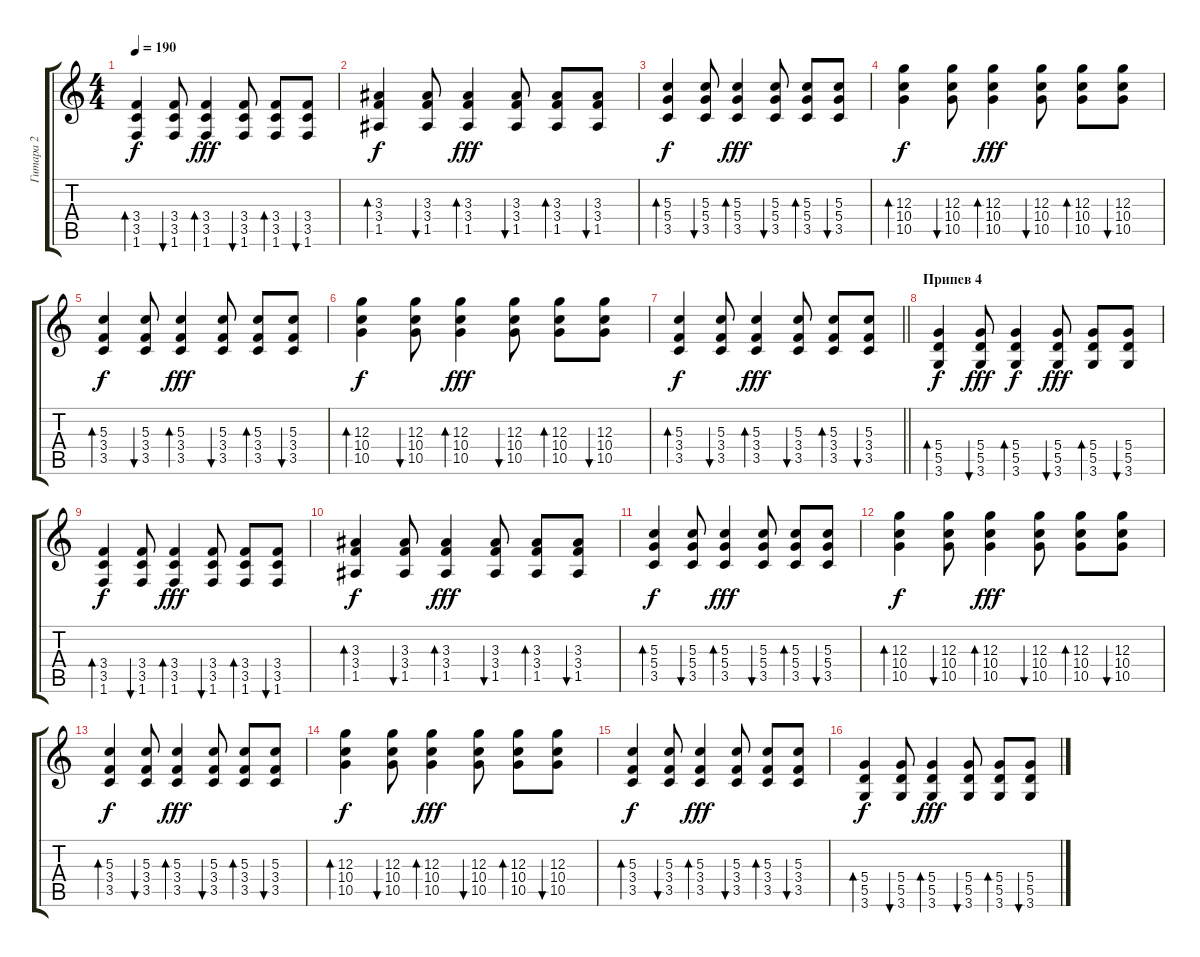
\track ("Гитара 2" "Гитара 2") {instrument distortionguitar}
\staff {score tabs}
\tuning (E4 B3 G3 D3 A2 E2) {hide}
\ts (4 4)
\tempo 190
\clef g2
\ks c
(3.4 3.5 1.6).4{bd 60 dy f} (3.4 3.5 1.6).8{bu 60} (3.4 3.5 1.6).4{bd 60 dy fff} (3.4 3.5 1.6).8{bu 60} (3.4 3.5 1.6).8{bd 60} (3.4 3.5 1.6).8{bu 60} |
(3.3 3.4 1.5).4{bd 60 dy f} (3.3 3.4 1.5).8{bu 60} (3.3 3.4 1.5).4{bd 60 dy fff} (3.3 3.4 1.5).8{bu 60} (3.3 3.4 1.5).8{bd 60} (3.3 3.4 1.5).8{bu 60} |
(5.3 5.4 3.5).4{bd 60 dy f} (5.3 5.4 3.5).8{bu 60} (5.3 5.4 3.5).4{bd 60 dy fff} (5.3 5.4 3.5).8{bu 60} (5.3 5.4 3.5).8{bd 60} (5.3 5.4 3.5).8{bu 60} |
(12.3 10.4 10.5).4{bd 60 dy f} (12.3 10.4 10.5).8{bu 60} (12.3 10.4 10.5).4{bd 60 dy fff} (12.3 10.4 10.5).8{bu 60} (12.3 10.4 10.5).8{bd 60} (12.3 10.4 10.5).8{bu 60} |
(5.3 3.4 3.5).4{bd 60 dy f} (5.3 3.4 3.5).8{bu 60} (5.3 3.4 3.5).4{bd 60 dy fff} (5.3 3.4 3.5).8{bu 60} (5.3 3.4 3.5).8{bd 60} (5.3 3.4 3.5).8{bu 60} |
(12.3 10.4 10.5).4{bd 60 dy f} (12.3 10.4 10.5).8{bu 60} (12.3 10.4 10.5).4{bd 60 dy fff} (12.3 10.4 10.5).8{bu 60} (12.3 10.4 10.5).8{bd 60} (12.3 10.4 10.5).8{bu 60} |
\barLineRight lightlight
(5.3 3.4 3.5).4{bd 60 dy f} (5.3 3.4 3.5).8{bu 60} (5.3 3.4 3.5).4{bd 60 dy fff} (5.3 3.4 3.5).8{bu 60} (5.3 3.4 3.5).8{bd 60} (5.3 3.4 3.5).8{bu 60} |
\section ("" "Припев 4")
(5.4 5.5 3.6).4{bd 60 dy f} (5.4 5.5 3.6).8{bu 60 dy fff} (5.4 5.5 3.6).4{bd 60 dy f} (5.4 5.5 3.6).8{bu 60 dy fff} (5.4 5.5 3.6).8{bd 60} (5.4 5.5 3.6).8{bu 60} |
(3.4 3.5 1.6).4{bd 60 dy f} (3.4 3.5 1.6).8{bu 60} (3.4 3.5 1.6).4{bd 60 dy fff} (3.4 3.5 1.6).8{bu 60} (3.4 3.5 1.6).8{bd 60} (3.4 3.5 1.6).8{bu 60} |
(3.3 3.4 1.5).4{bd 60 dy f} (3.3 3.4 1.5).8{bu 60} (3.3 3.4 1.5).4{bd 60 dy fff} (3.3 3.4 1.5).8{bu 60} (3.3 3.4 1.5).8{bd 60} (3.3 3.4 1.5).8{bu 60} |
(5.3 5.4 3.5).4{bd 60 dy f} (5.3 5.4 3.5).8{bu 60} (5.3 5.4 3.5).4{bd 60 dy fff} (5.3 5.4 3.5).8{bu 60} (5.3 5.4 3.5).8{bd 60} (5.3 5.4 3.5).8{bu 60} |
(12.3 10.4 10.5).4{bd 60 dy f} (12.3 10.4 10.5).8{bu 60} (12.3 10.4 10.5).4{bd 60 dy fff} (12.3 10.4 10.5).8{bu 60} (12.3 10.4 10.5).8{bd 60} (12.3 10.4 10.5).8{bu 60} |
(5.3 3.4 3.5).4{bd 60 dy f} (5.3 3.4 3.5).8{bu 60} (5.3 3.4 3.5).4{bd 60 dy fff} (5.3 3.4 3.5).8{bu 60} (5.3 3.4 3.5).8{bd 60} (5.3 3.4 3.5).8{bu 60} |
(12.3 10.4 10.5).4{bd 60 dy f} (12.3 10.4 10.5).8{bu 60} (12.3 10.4 10.5).4{bd 60 dy fff} (12.3 10.4 10.5).8{bu 60} (12.3 10.4 10.5).8{bd 60} (12.3 10.4 10.5).8{bu 60} |
(5.3 3.4 3.5).4{bd 60 dy f} (5.3 3.4 3.5).8{bu 60} (5.3 3.4 3.5).4{bd 60 dy fff} (5.3 3.4 3.5).8{bu 60} (5.3 3.4 3.5).8{bd 60} (5.3 3.4 3.5).8{bu 60} |
(5.4 5.5 3.6).4{bd 60 dy f} (5.4 5.5 3.6).8{bu 60} (5.4 5.5 3.6).4{bd 60 dy fff} (5.4 5.5 3.6).8{bu 60} (5.4 5.5 3.6).8{bd 60} (5.4 5.5 3.6).8{bu 60}
